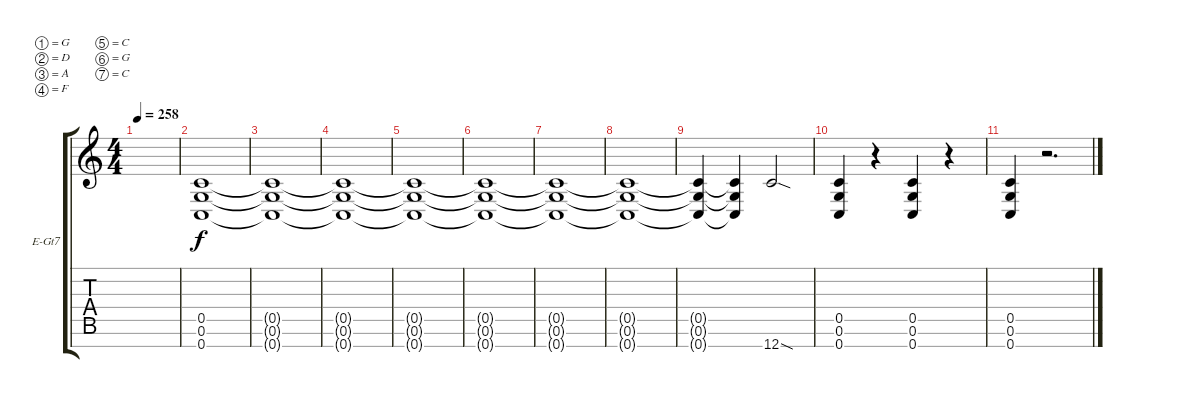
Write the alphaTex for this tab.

\defaultSystemsLayout 4
\bracketExtendMode groupsimilarinstruments
\firstSystemTrackNameOrientation horizontal
\otherSystemsTrackNameOrientation horizontal
\track ("Electric Guitar" "E-Gt7") {instrument distortionguitar}
\staff {score tabs}
\tuning (G4 D4 A3 F3 C3 G2 C2)
\ts (4 4)
\tempo 258
\clef g2
\ks c
|
(0.7 0.6 0.5).1 |
(0.5{t} 0.6{t} 0.7{t}).1 |
(0.7{t} 0.6{t} 0.5{t}).1 |
(0.5{t} 0.6{t} 0.7{t}).1 |
(0.7{t} 0.6{t} 0.5{t}).1 |
(0.5{t} 0.6{t} 0.7{t}).1 |
(0.7{t} 0.6{t} 0.5{t}).1 |
(0.7{t} 0.6{t} 0.5{t}).4 (0.7{t} 0.6{t} 0.5{t}).4 12.7{sod}.2 |
(0.7 0.6 0.5).4 r.4 (0.7 0.6 0.5).4 r.4 |
(0.5 0.6 0.7).4 r.2{d}
